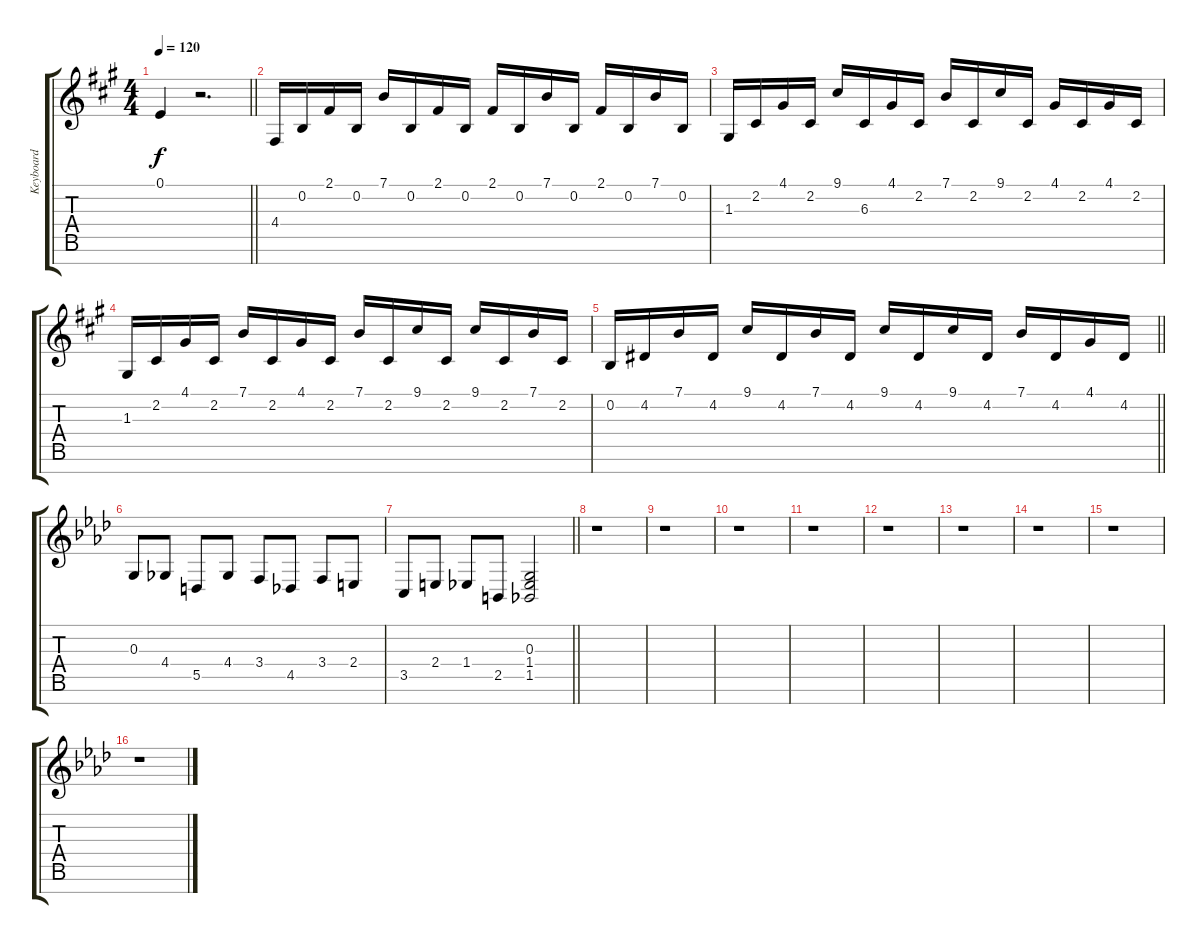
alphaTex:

\track ("Keyboard" "Keyboard") {instrument lead1square}
\staff {score tabs}
\tuning (E4 B3 G3 D3 A2 E2 B1) {hide}
\ts (4 4)
\tempo 120
\clef g2
\barLineRight lightlight
\ks a
0.1.4{dy f} r.2{d} |
4.4.16 0.2.16 2.1.16 0.2.16 7.1.16 0.2.16 2.1.16 0.2.16 2.1.16 0.2.16 7.1.16 0.2.16 2.1.16 0.2.16 7.1.16 0.2.16 |
1.3.16 2.2.16 4.1.16 2.2.16 9.1.16 6.3.16 4.1.16 2.2.16 7.1.16 2.2.16 9.1.16 2.2.16 4.1.16 2.2.16 4.1.16 2.2.16 |
1.3.16 2.2.16 4.1.16 2.2.16 7.1.16 2.2.16 4.1.16 2.2.16 7.1.16 2.2.16 9.1.16 2.2.16 9.1.16 2.2.16 7.1.16 2.2.16 |
\barLineRight lightlight
0.2.16 4.2.16 7.1.16 4.2.16 9.1.16 4.2.16 7.1.16 4.2.16 9.1.16 4.2.16 9.1.16 4.2.16 7.1.16 4.2.16 4.1.16 4.2.16 |
\ks ab
0.3.8 4.4.8 5.5.8 4.4.8 3.4.8 4.5.8 3.4.8 2.4.8 |
\barLineRight lightlight
3.5.8 2.4.8 1.4.8 2.5.8 (0.3 1.4 1.5).2 |
r.1 |
r.1 |
r.1 |
r.1 |
r.1 |
r.1 |
r.1 |
r.1 |
r.1
